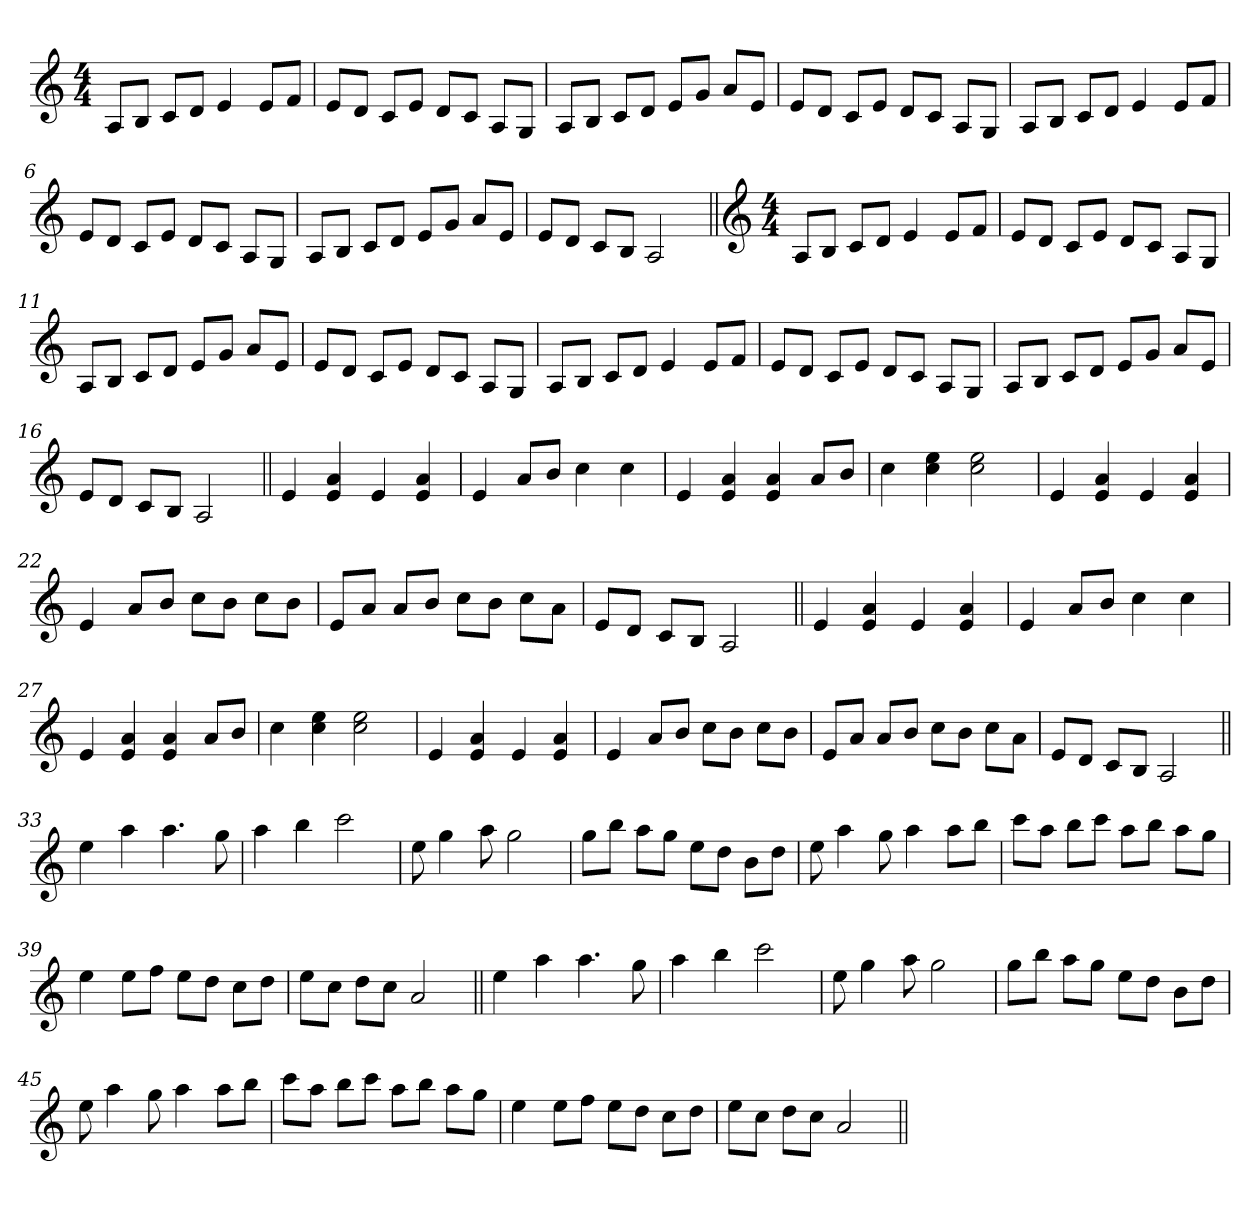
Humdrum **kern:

**kern
*part1
*staff1
*clefG2
*k[]
*M4/4
=1
8A/L
8B/J
8c/L
8d/J
4e/
8e/L
8f/J
=2
8e/L
8d/J
8c/L
8e/J
8d/L
8c/J
8A/L
8G/J
=3
8A/L
8B/J
8c/L
8d/J
8e/L
8g/J
8a/L
8e/J
=4
8e/L
8d/J
8c/L
8e/J
8d/L
8c/J
8A/L
8G/J
=5
8A/L
8B/J
8c/L
8d/J
4e/
8e/L
8f/J
!!LO:LB:g=z
=6
8e/L
8d/J
8c/L
8e/J
8d/L
8c/J
8A/L
8G/J
=7
8A/L
8B/J
8c/L
8d/J
8e/L
8g/J
8a/L
8e/J
=8
8e/L
8d/J
8c/L
8B/J
2A/
=9||
*clefG2
*M4/4
8A/L
8B/J
8c/L
8d/J
4e/
8e/L
8f/J
=10
8e/L
8d/J
8c/L
8e/J
8d/L
8c/J
8A/L
8G/J
!!LO:LB:g=z
=11
8A/L
8B/J
8c/L
8d/J
8e/L
8g/J
8a/L
8e/J
=12
8e/L
8d/J
8c/L
8e/J
8d/L
8c/J
8A/L
8G/J
=13
8A/L
8B/J
8c/L
8d/J
4e/
8e/L
8f/J
=14
8e/L
8d/J
8c/L
8e/J
8d/L
8c/J
8A/L
8G/J
=15
8A/L
8B/J
8c/L
8d/J
8e/L
8g/J
8a/L
8e/J
!!LO:LB:g=z
=16
8e/L
8d/J
8c/L
8B/J
2A/
=17||
4e/
4e/ 4a/
4e/
4e/ 4a/
=18
4e/
8a/L
8b/J
4cc\
4cc\
=19
4e/
4e/ 4a/
4e/ 4a/
8a/L
8b/J
=20
4cc\
4cc\ 4ee\
2cc\ 2ee\
=21
4e/
4e/ 4a/
4e/
4e/ 4a/
=22
4e/
8a/L
8b/J
8cc\L
8b\J
8cc\L
8b\J
!!LO:LB:g=z
=23
8e/L
8a/J
8a/L
8b/J
8cc\L
8b\J
8cc\L
8a\J
=24
8e/L
8d/J
8c/L
8B/J
2A/
=25||
4e/
4e/ 4a/
4e/
4e/ 4a/
=26
4e/
8a/L
8b/J
4cc\
4cc\
=27
4e/
4e/ 4a/
4e/ 4a/
8a/L
8b/J
=28
4cc\
4cc\ 4ee\
2cc\ 2ee\
=29
4e/
4e/ 4a/
4e/
4e/ 4a/
!!LO:LB:g=z
=30
4e/
8a/L
8b/J
8cc\L
8b\J
8cc\L
8b\J
=31
8e/L
8a/J
8a/L
8b/J
8cc\L
8b\J
8cc\L
8a\J
=32
8e/L
8d/J
8c/L
8B/J
2A/
=33||
4ee\
4aa\
4.aa\
8gg\
=34
4aa\
4bb\
2ccc\
=35
8ee\
4gg\
8aa\
2gg\
!!LO:LB:g=z
=36
8gg\L
8bb\J
8aa\L
8gg\J
8ee\L
8dd\J
8b\L
8dd\J
=37
8ee\
4aa\
8gg\
4aa\
8aa\L
8bb\J
=38
8ccc\L
8aa\J
8bb\L
8ccc\J
8aa\L
8bb\J
8aa\L
8gg\J
=39
4ee\
8ee\L
8ff\J
8ee\L
8dd\J
8cc\L
8dd\J
=40
8ee\L
8cc\J
8dd\L
8cc\J
2a/
=41||
4ee\
4aa\
4.aa\
8gg\
!!LO:LB:g=z
=42
4aa\
4bb\
2ccc\
=43
8ee\
4gg\
8aa\
2gg\
=44
8gg\L
8bb\J
8aa\L
8gg\J
8ee\L
8dd\J
8b\L
8dd\J
=45
8ee\
4aa\
8gg\
4aa\
8aa\L
8bb\J
=46
8ccc\L
8aa\J
8bb\L
8ccc\J
8aa\L
8bb\J
8aa\L
8gg\J
=47
4ee\
8ee\L
8ff\J
8ee\L
8dd\J
8cc\L
8dd\J
!!LO:LB:g=z
=48
8ee\L
8cc\J
8dd\L
8cc\J
2a/
=||
*-
